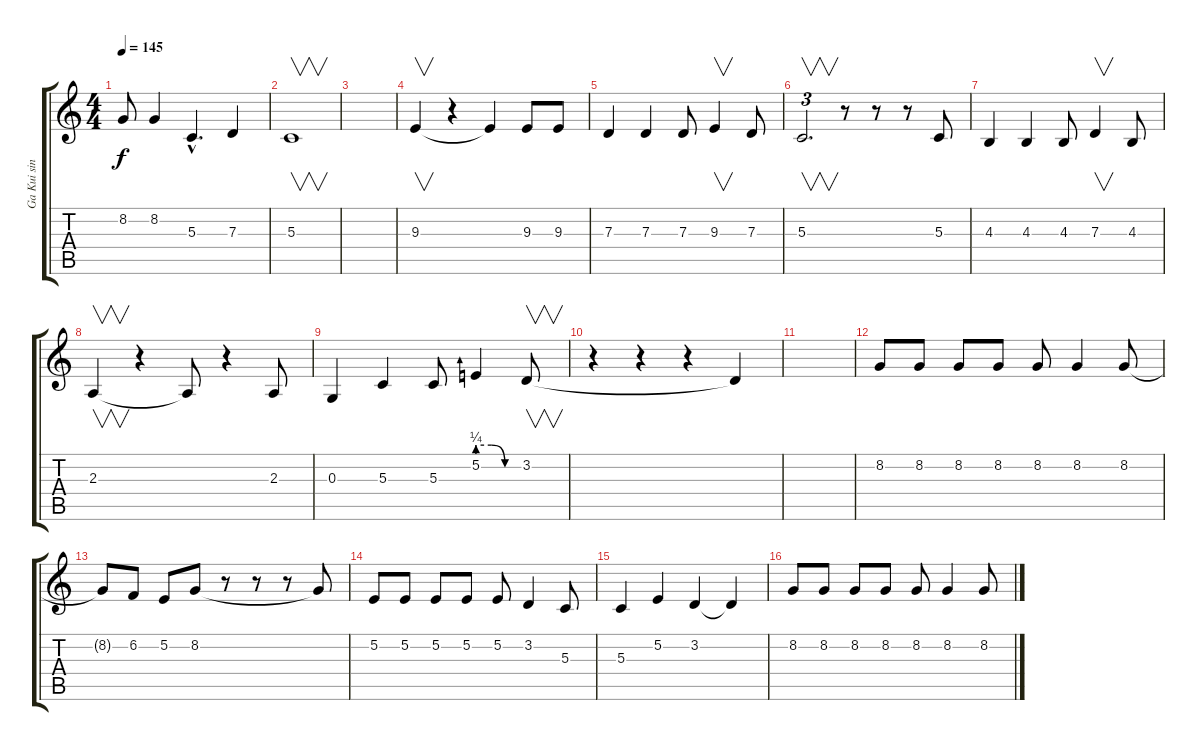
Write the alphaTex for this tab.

\track ("Ga Kui sing" "Ga Kui sin") {instrument viola}
\staff {score tabs}
\tuning (E4 B3 G3 D3 A2 E2) {hide}
\ts (4 4)
\tempo 145
\clef g2
\ks c
8.2.8{dy f} 8.2.4 5.3{hac}.4{d} 7.3.4 |
5.3.1{v} |
|
9.3.4{v} r.4 9.3{t}.4 9.3.8 9.3.8 |
7.3.4 7.3.4 7.3.8 9.3.4{v} 7.3.8 |
5.3.2{v d tu (3 2)} r.8 r.8 r.8 5.3.8 |
4.3.4 4.3.4 4.3.8 7.3.4{v} 4.3.8 |
2.3.4{v} r.4 2.3{t}.8 r.4 2.3.8 |
0.3.4 5.3.4 5.3.8 5.2{be (custom 0 1 20 1 40 0 60 0)}.4 3.2.8{v} |
r.4 r.4 r.4 3.2{t}.4 |
|
8.2.8 8.2.8 8.2.8 8.2.8 8.2.8 8.2.4 8.2.8 |
8.2{t}.8 6.2.8 5.2.8 8.2.8 r.8 r.8 r.8 8.2{t}.8 |
5.2.8 5.2.8 5.2.8 5.2.8 5.2.8 3.2.4 5.3.8 |
5.3.4 5.2.4 3.2.4 3.2{t}.4 |
8.2.8 8.2.8 8.2.8 8.2.8 8.2.8 8.2.4 8.2.8
